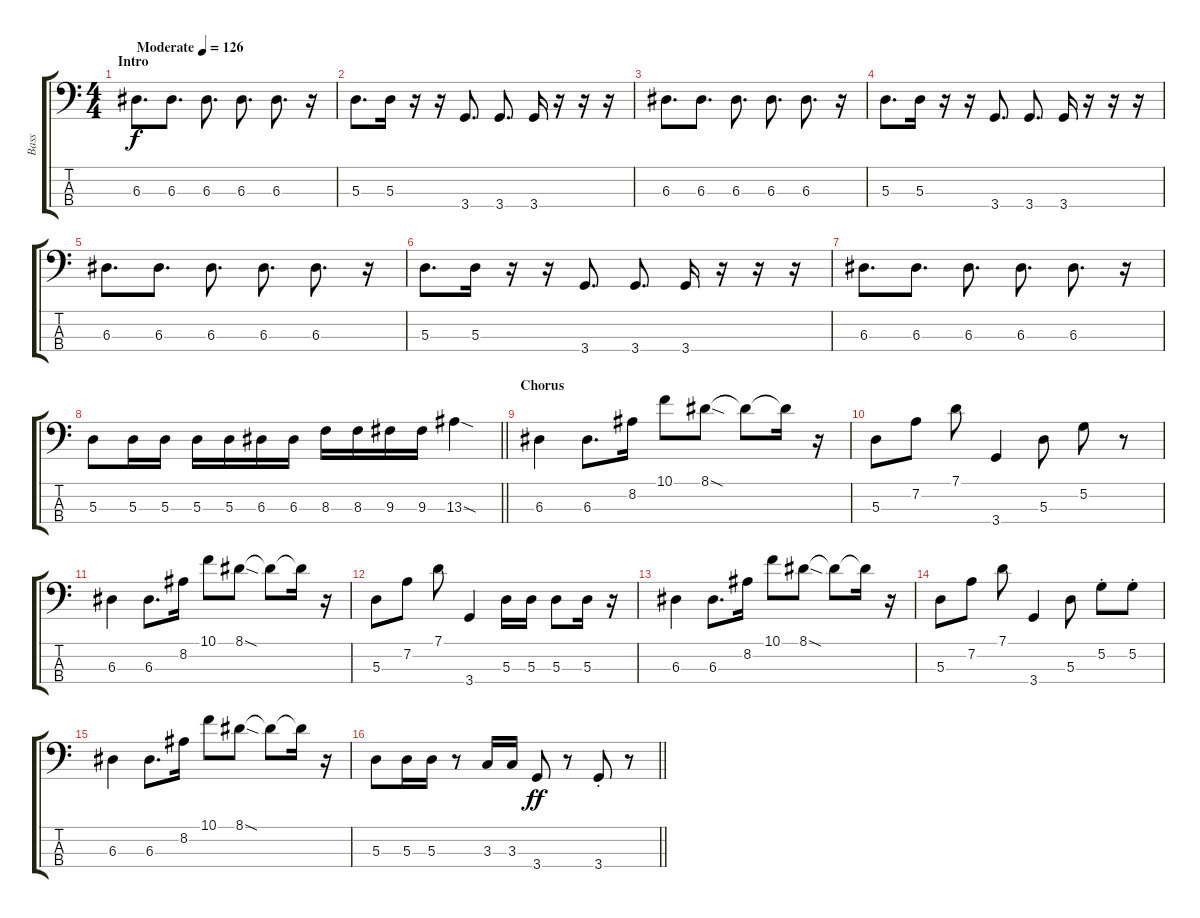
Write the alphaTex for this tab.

\track ("Bass" "Bass") {instrument electricbassfinger}
\staff {score tabs}
\tuning (G2 D2 A1 E1) {hide}
\ts (4 4)
\section ("" "Intro")
\tempo (126 "Moderate")
\clef f4
\ks c
6.3.8{d dy f instrument electricbassfinger} 6.3.8{d} 6.3.8{d} 6.3.8{d} 6.3.8{d} r.16 |
5.3.8{d} 5.3.16 r.16 r.16 3.4.8{d} 3.4.8{d} 3.4.16 r.16 r.16 r.16 |
6.3.8{d} 6.3.8{d} 6.3.8{d} 6.3.8{d} 6.3.8{d} r.16 |
5.3.8{d} 5.3.16 r.16 r.16 3.4.8{d} 3.4.8{d} 3.4.16 r.16 r.16 r.16 |
6.3.8{d} 6.3.8{d} 6.3.8{d} 6.3.8{d} 6.3.8{d} r.16 |
5.3.8{d} 5.3.16 r.16 r.16 3.4.8{d} 3.4.8{d} 3.4.16 r.16 r.16 r.16 |
6.3.8{d} 6.3.8{d} 6.3.8{d} 6.3.8{d} 6.3.8{d} r.16 |
\barLineRight lightlight
5.3.8 5.3.16 5.3.16 5.3.16 5.3.16 6.3.16 6.3.16 8.3.16 8.3.16 9.3.16 9.3.16 13.3{sod}.4 |
\section ("" "Chorus")
6.3.4 6.3.8{d} 8.2.16 10.1.8 8.1{sod}.8 8.1{t}.8 8.1{t}.16 r.16 |
5.3.8 7.2.8 7.1.8 3.4.4 5.3.8 5.2.8 r.8 |
6.3.4 6.3.8{d} 8.2.16 10.1.8 8.1{sod}.8 8.1{t}.8 8.1{t}.16 r.16 |
5.3.8 7.2.8 7.1.8 3.4.4 5.3.16 5.3.16 5.3.8 5.3.16 r.16 |
6.3.4 6.3.8{d} 8.2.16 10.1.8 8.1{sod}.8 8.1{t}.8 8.1{t}.16 r.16 |
5.3.8 7.2.8 7.1.8 3.4.4 5.3.8 5.2{st}.8 5.2{st}.8 |
6.3.4 6.3.8{d} 8.2.16 10.1.8 8.1{sod}.8 8.1{t}.8 8.1{t}.16 r.16 |
\barLineRight lightlight
5.3.8 5.3.16 5.3.16 r.8 3.3.16 3.3.16 3.4.8{dy ff} r.8 3.4{st}.8 r.8
